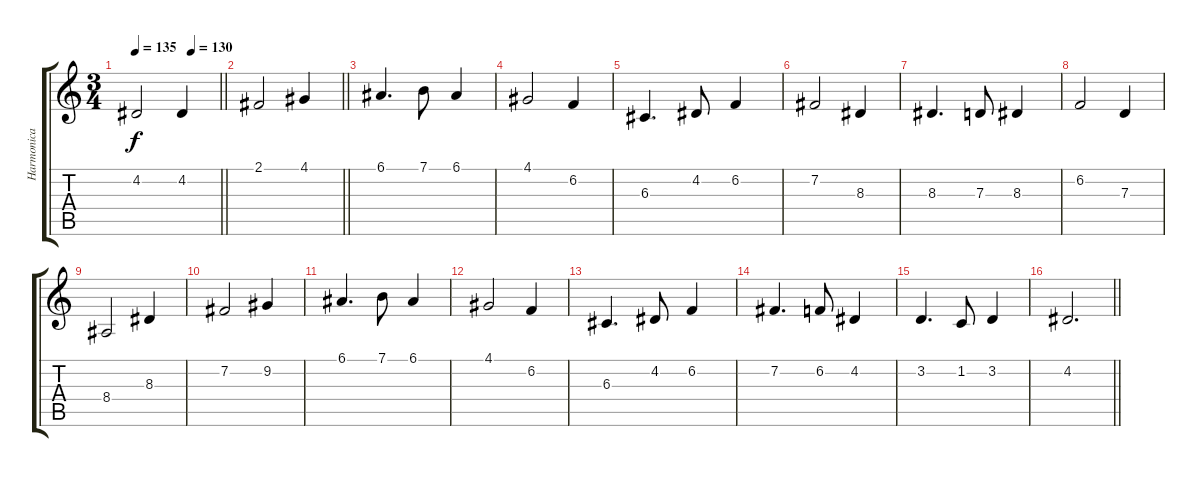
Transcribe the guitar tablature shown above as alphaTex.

\track ("Harmonica" "Harmonica") {instrument harmonica}
\staff {score tabs}
\tuning (E4 B3 G3 D3 A2 E2) {hide}
\ts (3 4)
\tempo 135
\tempo (130 0.6666666666666666)
\clef g2
\barLineRight lightlight
\ks c
4.2.2{dy f} 4.2.4{volume 16} |
\section ("" "")
\barLineRight lightlight
2.1.2 4.1.4 |
6.1.4{d} 7.1.8 6.1.4 |
4.1.2 6.2.4 |
6.3.4{d} 4.2.8 6.2.4 |
7.2.2 8.3.4 |
8.3.4{d} 7.3.8 8.3.4 |
6.2.2 7.3.4 |
8.4.2 8.3.4 |
7.2.2 9.2.4 |
6.1.4{d} 7.1.8 6.1.4 |
4.1.2 6.2.4 |
6.3.4{d} 4.2.8 6.2.4 |
7.2.4{d} 6.2.8 4.2.4 |
3.2.4{d} 1.2.8 3.2.4 |
\barLineRight lightlight
4.2.2{d}
